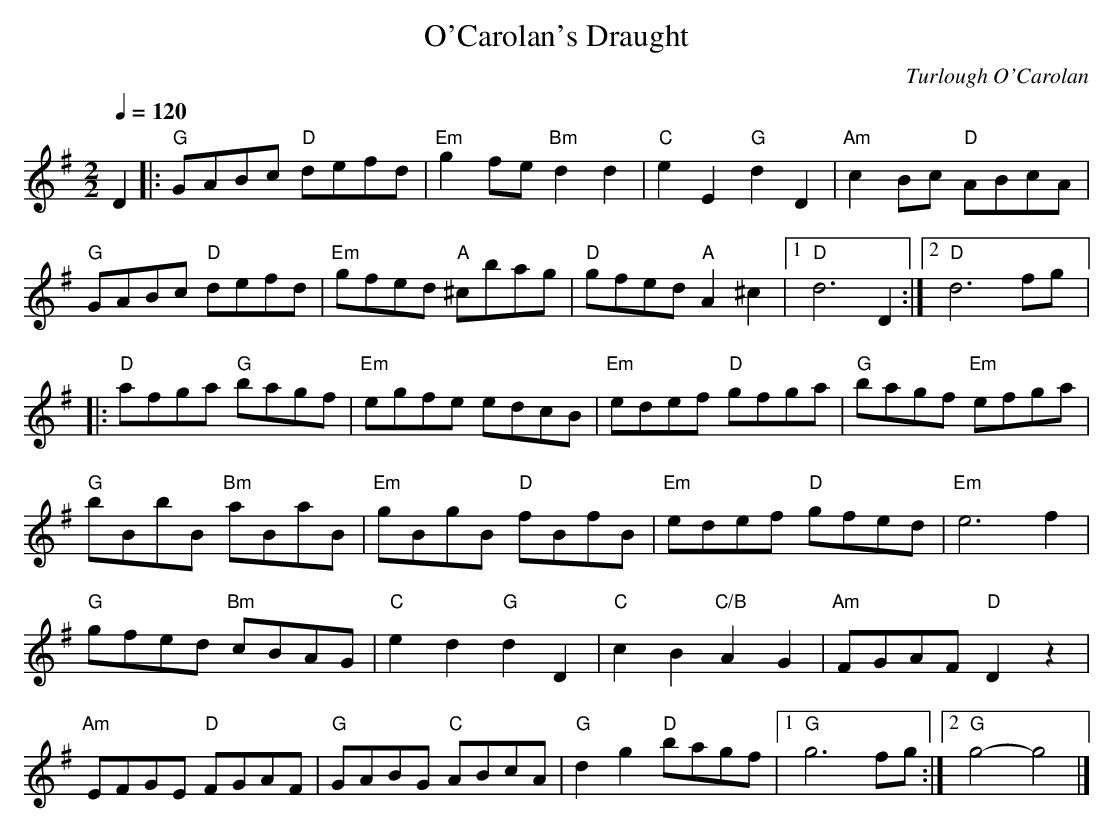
X:1
T:O'Carolan's Draught
C:Turlough O'Carolan
L:1/8
Q:1/4=120
M:2/2
K:G
 D2 |: "G" GABc "D" defd | "Em" g2 fe "Bm" d2 d2 | "C" e2 E2 "G" d2 D2 | "Am" c2 Bc "D" ABcA |$
"G" GABc "D" defd | "Em" gfed "A" ^cbag | "D" gfed "A" A2 ^c2 |1 "D" d6 D2 :|2 "D" d6 fg |:$
"D" afga "G" bagf | "Em" egfe edcB | "Em" edef "D" gfga | "G" bagf "Em" efga |$
"G" bBbB "Bm" aBaB | "Em" gBgB "D" fBfB | "Em" edef "D" gfed | "Em" e6 f2 |$
"G" gfed "Bm" cBAG | "C" e2 d2 "G" d2 D2 | "C" c2 B2 "C/B" A2 G2 | "Am" FGAF "D" D2 z2 |$
"Am" EFGE "D" FGAF | "G" GABG "C" ABcA | "G" d2 g2 "D" bagf |1 "G" g6 fg :|2 "G" g4- g4 |]
